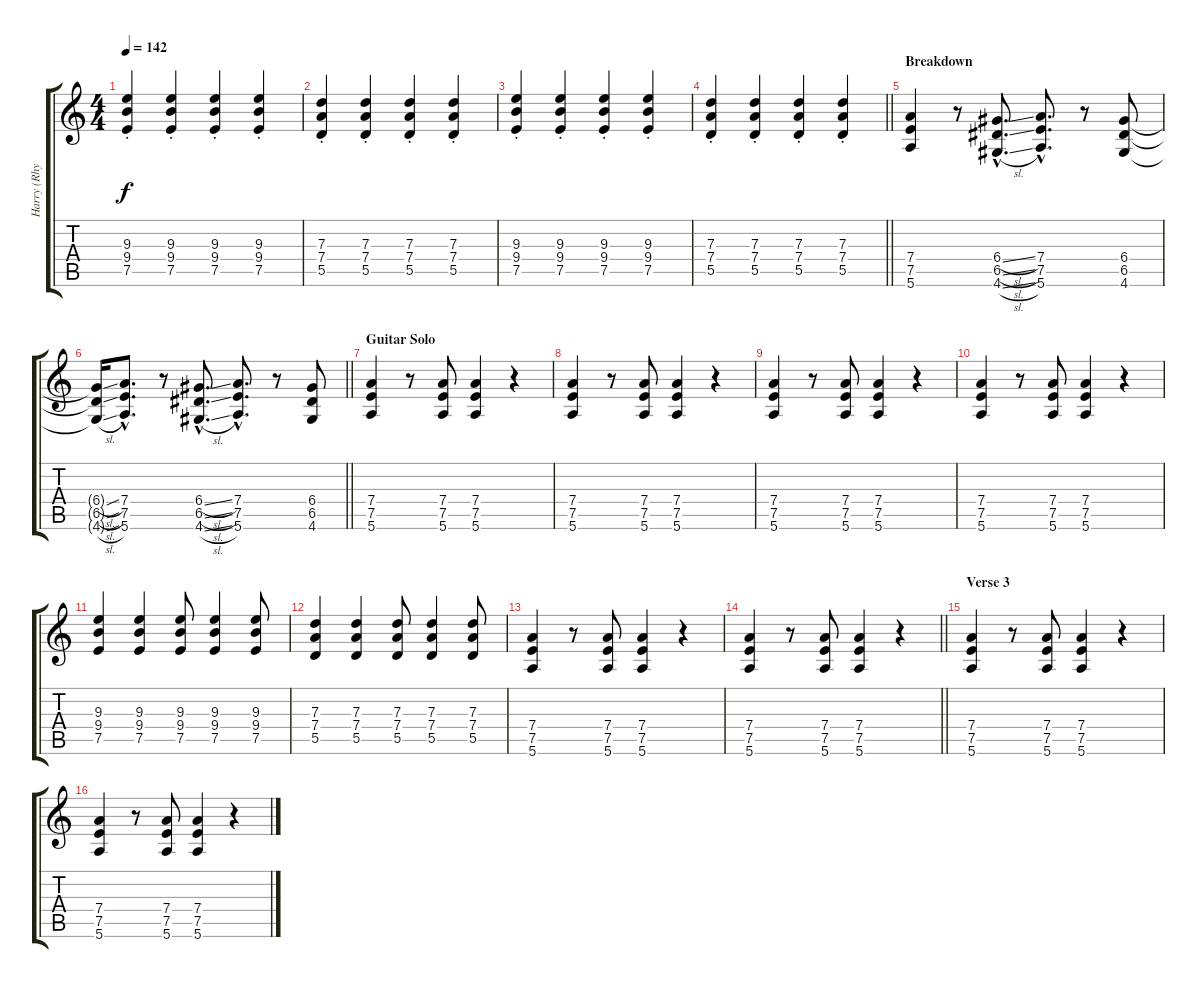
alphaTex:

\track ("Harry (Rhythm Guitar)" "Harry (Rhy") {instrument distortionguitar}
\staff {score tabs}
\tuning (E4 B3 G3 D3 A2 E2) {hide}
\ts (4 4)
\tempo 142
\clef g2
\ks c
(9.3{st} 9.4{st} 7.5{st}).4{dy f} (9.3{st} 9.4{st} 7.5{st}).4 (9.3{st} 9.4{st} 7.5{st}).4 (9.3{st} 9.4{st} 7.5{st}).4 |
(7.3{st} 7.4{st} 5.5{st}).4 (7.3{st} 7.4{st} 5.5{st}).4 (7.3{st} 7.4{st} 5.5{st}).4 (7.3{st} 7.4{st} 5.5{st}).4 |
(9.3{st} 9.4{st} 7.5{st}).4 (9.3{st} 9.4{st} 7.5{st}).4 (9.3{st} 9.4{st} 7.5{st}).4 (9.3{st} 9.4{st} 7.5{st}).4 |
\barLineRight lightlight
(7.3{st} 7.4{st} 5.5{st}).4 (7.3{st} 7.4{st} 5.5{st}).4 (7.3{st} 7.4{st} 5.5{st}).4 (7.3{st} 7.4{st} 5.5{st}).4 |
\section ("" "Breakdown")
(7.4 7.5 5.6).4 r.8 (6.4{sl hac} 6.5{sl hac} 4.6{sl hac}).8{d} (7.4{hac} 7.5{hac} 5.6{hac}).8{d} r.8 (6.4 6.5 4.6).8 |
\barLineRight lightlight
(6.4{sl t} 6.5{sl t} 4.6{sl t}).16 (7.4{hac} 7.5{hac} 5.6{hac}).8{d} r.8 (6.4{sl hac} 6.5{sl hac} 4.6{sl hac}).8{d} (7.4{hac} 7.5{hac} 5.6{hac}).8{d} r.8 (6.4 6.5 4.6).8 |
\section ("" "Guitar Solo")
(7.4 7.5 5.6).4 r.8 (7.4 7.5 5.6).8 (7.4 7.5 5.6).4 r.4 |
(7.4 7.5 5.6).4 r.8 (7.4 7.5 5.6).8 (7.4 7.5 5.6).4 r.4 |
(7.4 7.5 5.6).4 r.8 (7.4 7.5 5.6).8 (7.4 7.5 5.6).4 r.4 |
(7.4 7.5 5.6).4 r.8 (7.4 7.5 5.6).8 (7.4 7.5 5.6).4 r.4 |
(9.3 9.4 7.5).4 (9.3 9.4 7.5).4 (9.3 9.4 7.5).8 (9.3 9.4 7.5).4 (9.3 9.4 7.5).8 |
(7.3 7.4 5.5).4 (7.3 7.4 5.5).4 (7.3 7.4 5.5).8 (7.3 7.4 5.5).4 (7.3 7.4 5.5).8 |
(7.4 7.5 5.6).4 r.8 (7.4 7.5 5.6).8 (7.4 7.5 5.6).4 r.4 |
\barLineRight lightlight
(7.4 7.5 5.6).4 r.8 (7.4 7.5 5.6).8 (7.4 7.5 5.6).4 r.4 |
\section ("" "Verse 3")
(7.4 7.5 5.6).4 r.8 (7.4 7.5 5.6).8 (7.4 7.5 5.6).4 r.4 |
(7.4 7.5 5.6).4 r.8 (7.4 7.5 5.6).8 (7.4 7.5 5.6).4 r.4
